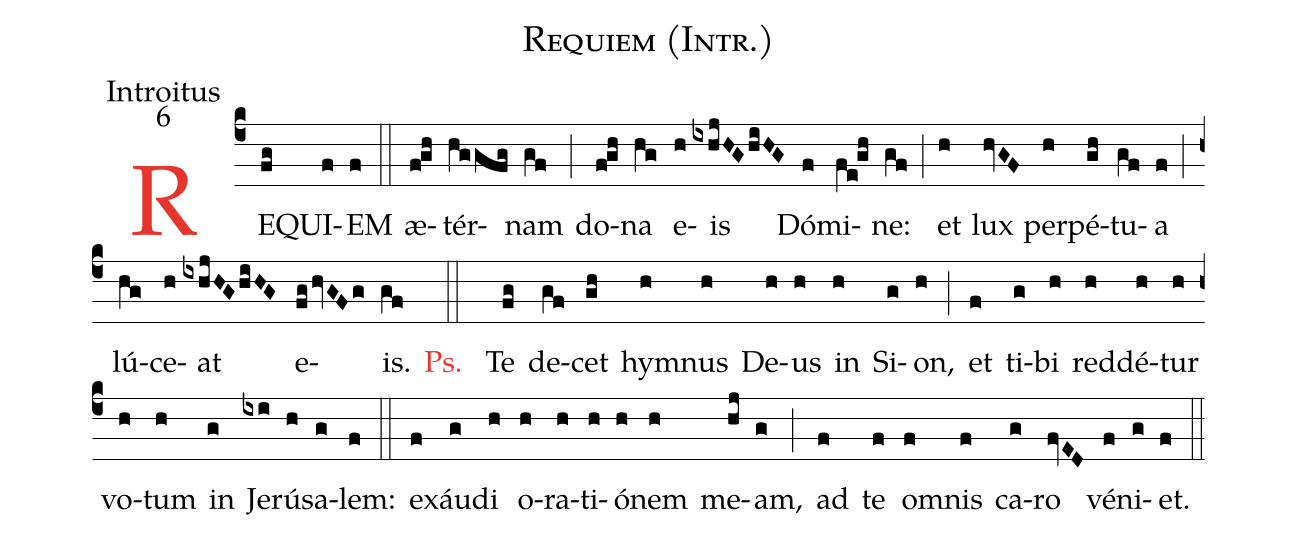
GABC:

name:Requiem (Intr.);
office-part:Introitus;
mode:6;
%%
(c4)<c>R</c>E(fg)QUI(f)EM(f) (::) æ(f!gh)tér(hggfg)nam(gf) (;) do(f!gh)na(hg) e(h)is(ixhjHG0hiHG) Dó(f)mi(fe!gh)ne:(gf) (;) et(h) lux(hvGF) per(h)pé(gh)tu(gf)a(f) (;) lú(hg)ce(h)at(ixhjHG0hiHG) e(fghvGFg)is.(gf) <c>Ps.</c> (::)

Te(fg) de(gf)cet(gh) hym(h)nus(h) De(h)us(h) in(h) Si(g)on,(h) (;) et(f) ti(g)bi(h) red(h)dé(h)tur(h) vo(h)tum(h) in(g) Je(ixi)rú(h)sa(g)lem:(f) (::) ex(f)áu(g)di(h) o(h)ra(h)ti(h)ó(h)nem(h) me(hj)am,(g) (;) ad(f) te(f) om(f)nis(f) ca(g)ro(fvED) vé(f)ni(g)et.(f) (::)
